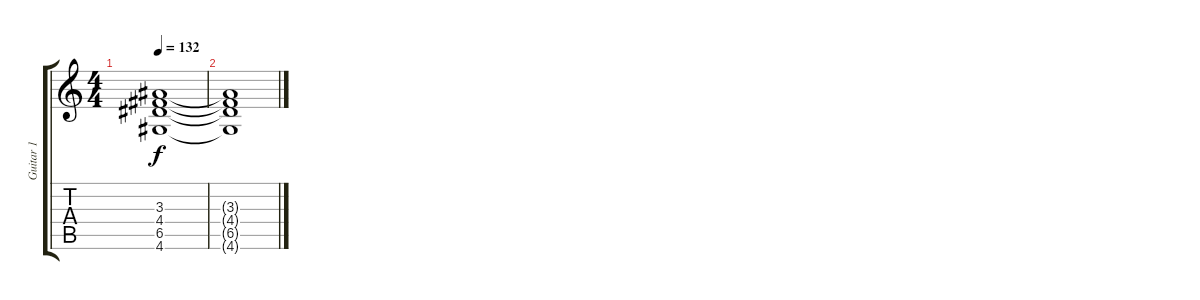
\track ("Guitar 1" "Guitar 1") {instrument overdrivenguitar}
\staff {score tabs}
\tuning (E4 B3 G3 D3 A2 E2) {hide}
\ts (4 4)
\tempo 132
\clef g2
\ks c
(3.3{t} 4.4{t} 6.5{t} 4.6{t}).1{dy f} |
(3.3{t} 4.4{t} 6.5{t} 4.6{t}).1
